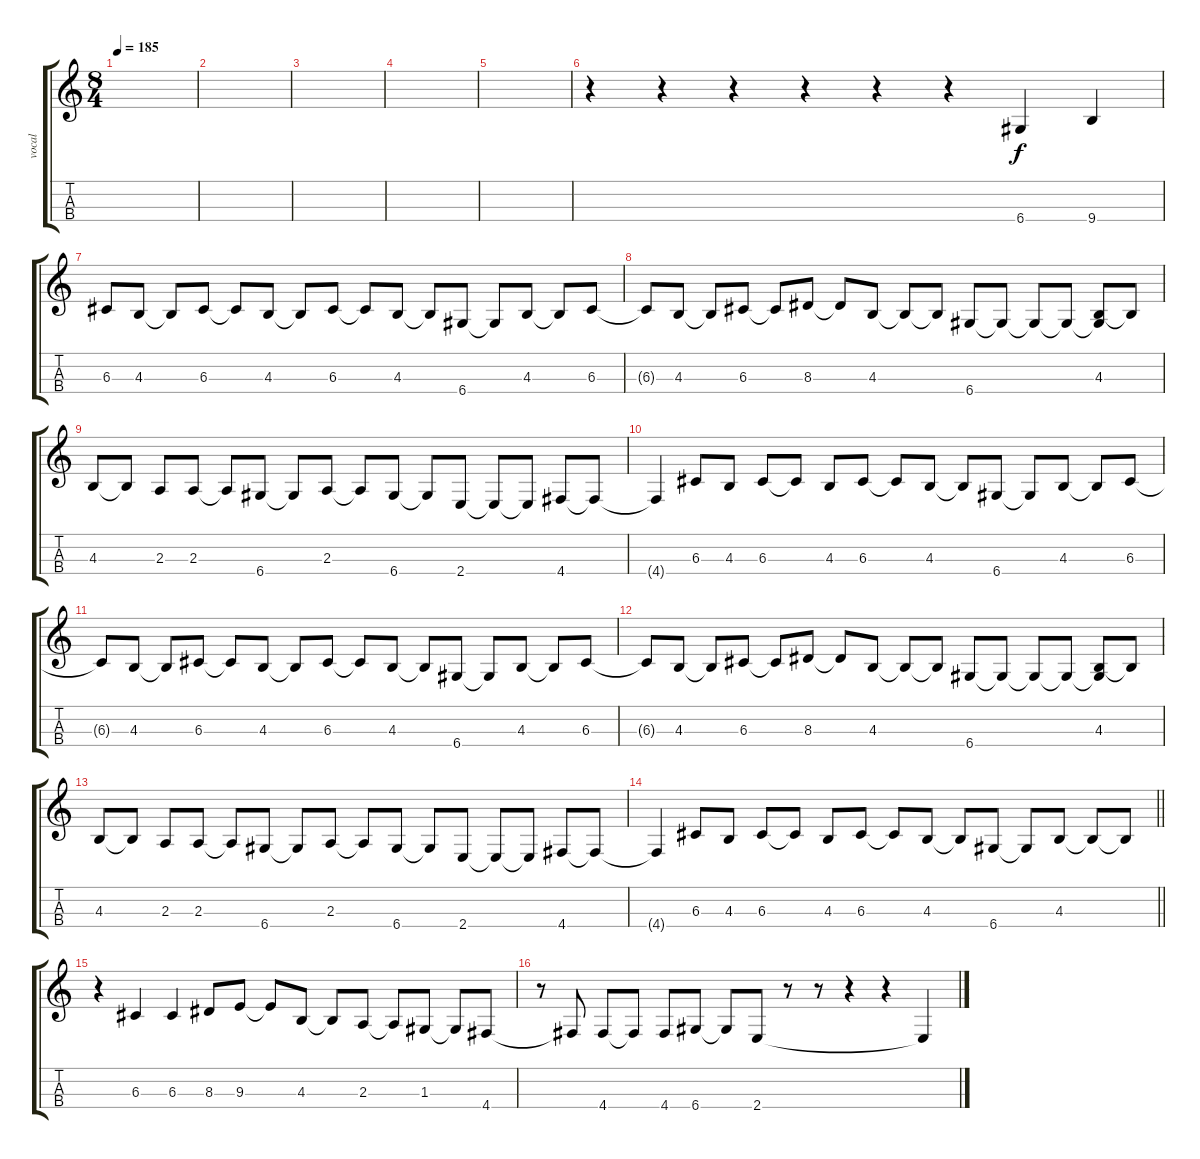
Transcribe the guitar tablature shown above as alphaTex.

\track ("vocal" "vocal") {instrument sopranosax}
\staff {score tabs}
\tuning (E4 B3 G3 D3) {hide}
\ts (8 4)
\tempo 185
\clef g2
\ks c
|
|
|
|
|
r.4 r.4 r.4 r.4 r.4 r.4 6.4.4 9.4.4 |
6.3.8 4.3.8 4.3{t}.8 6.3.8 6.3{t}.8 4.3.8 4.3{t}.8 6.3.8 6.3{t}.8 4.3.8 4.3{t}.8 6.4.8 6.4{t}.8 4.3.8 4.3{t}.8 6.3.8 |
6.3{t}.8 4.3.8 4.3{t}.8 6.3.8 6.3{t}.8 8.3.8 8.3{t}.8 4.3.8 4.3{t}.8 4.3{t}.8 6.4.8 6.4{t}.8 6.4{t}.8 6.4{t}.8 (4.3 6.4{t}).8 4.3{t}.8 |
4.3.8 4.3{t}.8 2.3.8 2.3.8 2.3{t}.8 6.4.8 6.4{t}.8 2.3.8 2.3{t}.8 6.4.8 6.4{t}.8 2.4.8 2.4{t}.8 2.4{t}.8 4.4.8 4.4{t}.8 |
4.4{t}.4 6.3.8 4.3.8 6.3.8 6.3{t}.8 4.3.8 6.3.8 6.3{t}.8 4.3.8 4.3{t}.8 6.4.8 6.4{t}.8 4.3.8 4.3{t}.8 6.3.8 |
6.3{t}.8 4.3.8 4.3{t}.8 6.3.8 6.3{t}.8 4.3.8 4.3{t}.8 6.3.8 6.3{t}.8 4.3.8 4.3{t}.8 6.4.8 6.4{t}.8 4.3.8 4.3{t}.8 6.3.8 |
6.3{t}.8 4.3.8 4.3{t}.8 6.3.8 6.3{t}.8 8.3.8 8.3{t}.8 4.3.8 4.3{t}.8 4.3{t}.8 6.4.8 6.4{t}.8 6.4{t}.8 6.4{t}.8 (4.3 6.4{t}).8 4.3{t}.8 |
4.3.8 4.3{t}.8 2.3.8 2.3.8 2.3{t}.8 6.4.8 6.4{t}.8 2.3.8 2.3{t}.8 6.4.8 6.4{t}.8 2.4.8 2.4{t}.8 2.4{t}.8 4.4.8 4.4{t}.8 |
\barLineRight lightlight
4.4{t}.4 6.3.8 4.3.8 6.3.8 6.3{t}.8 4.3.8 6.3.8 6.3{t}.8 4.3.8 4.3{t}.8 6.4.8 6.4{t}.8 4.3.8 4.3{t}.8 4.3{t}.8 |
r.4 6.3.4 6.3.4 8.3.8 9.3.8 9.3{t}.8 4.3.8 4.3{t}.8 2.3.8 2.3{t}.8 1.3.8 1.3{t}.8 4.4.8 |
r.8 4.4{t}.8 4.4.8 4.4{t}.8 4.4.8 6.4.8 6.4{t}.8 2.4.8 r.8 r.8 r.4 r.4 2.4{t}.4
